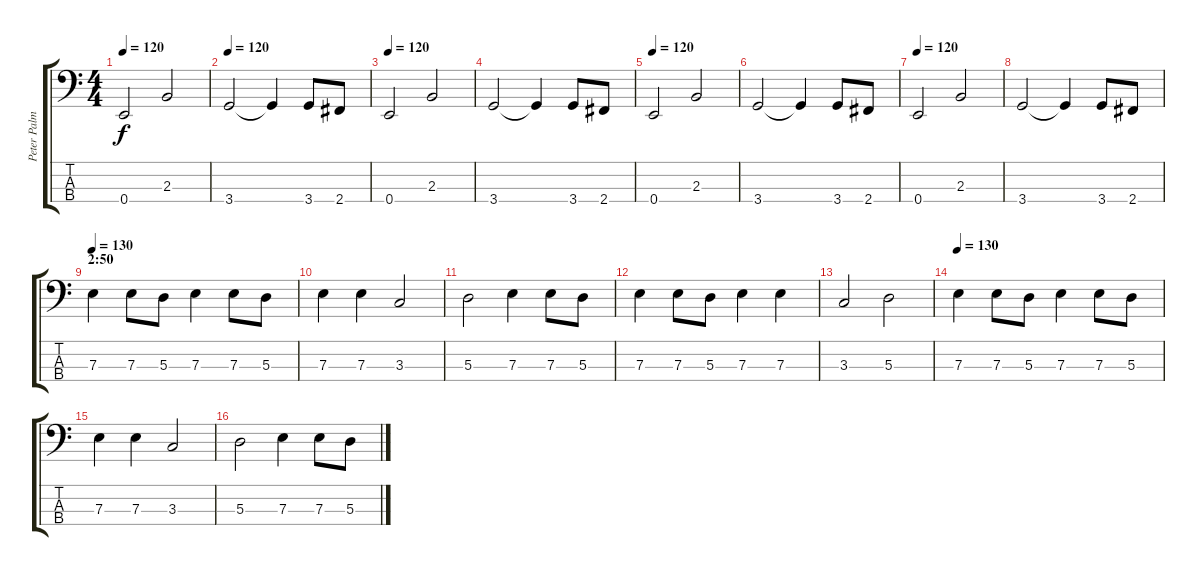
\track ("Peter Palmdahl" "Peter Palm") {instrument electricbasspick}
\staff {score tabs}
\tuning (G2 D2 A1 E1) {hide}
\ts (4 4)
\tempo 120
\clef f4
\ks c
0.4.2{dy f} 2.3.2 |
\tempo 120
3.4.2 3.4{t}.4 3.4.8 2.4.8 |
\tempo 120
0.4.2 2.3.2 |
3.4.2 3.4{t}.4 3.4.8 2.4.8 |
\tempo 120
0.4.2 2.3.2 |
3.4.2 3.4{t}.4 3.4.8 2.4.8 |
\tempo 120
0.4.2 2.3.2 |
3.4.2 3.4{t}.4 3.4.8 2.4.8 |
\section ("" "2:50")
\tempo 130
7.3.4 7.3.8 5.3.8 7.3.4 7.3.8 5.3.8 |
7.3.4 7.3.4 3.3.2 |
5.3.2 7.3.4 7.3.8 5.3.8 |
7.3.4 7.3.8 5.3.8 7.3.4 7.3.4 |
3.3.2 5.3.2 |
\tempo 130
7.3.4 7.3.8 5.3.8 7.3.4 7.3.8 5.3.8 |
7.3.4 7.3.4 3.3.2 |
5.3.2 7.3.4 7.3.8 5.3.8
